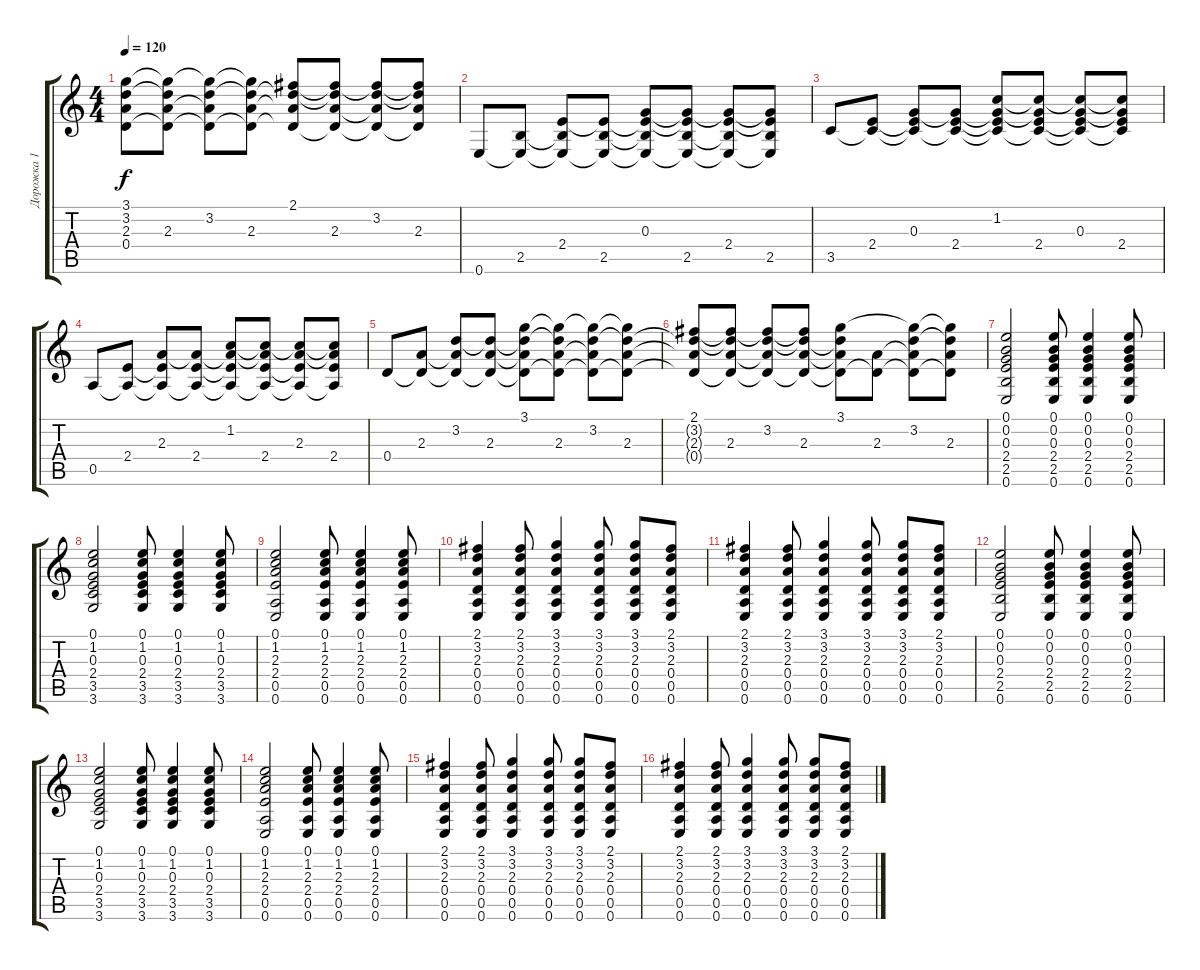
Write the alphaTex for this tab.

\track ("Дорожка 1" "Дорожка 1") {instrument acousticguitarsteel}
\staff {score tabs}
\tuning (E4 B3 G3 D3 A2 E2) {hide}
\ts (4 4)
\tempo 120
\clef g2
\ks c
(3.1 3.2{t} 2.3{t} 0.4{t}).8{dy f} (3.1{t} 3.2{t} 2.3 0.4{t}).8 (3.1{t} 3.2 2.3{t} 0.4{t}).8 (3.1{t} 3.2{t} 2.3 0.4{t}).8 (2.1 3.2{t} 2.3{t} 0.4{t}).8 (2.1{t} 3.2{t} 2.3 0.4{t}).8 (2.1{t} 3.2 2.3{t} 0.4{t}).8 (2.1{t} 3.2{t} 2.3 0.4{t}).8 |
0.6.8 (2.5 0.6{t}).8 (2.4 2.5{t} 0.6{t}).8 (2.4{t} 2.5 0.6{t}).8 (0.3 2.4{t} 2.5{t} 0.6{t}).8 (0.3{t} 2.4{t} 2.5 0.6{t}).8 (0.3{t} 2.4 2.5{t} 0.6{t}).8 (0.3{t} 2.4{t} 2.5 0.6{t}).8 |
3.5.8 (2.4 3.5{t}).8 (0.3 2.4{t} 3.5{t}).8 (0.3{t} 2.4 3.5{t}).8 (1.2 0.3{t} 2.4{t} 3.5{t}).8 (1.2{t} 0.3{t} 2.4 3.5{t}).8 (1.2{t} 0.3 2.4{t} 3.5{t}).8 (1.2{t} 0.3{t} 2.4 3.5{t}).8 |
0.5.8 (2.4 0.5{t}).8 (2.3 2.4{t} 0.5{t}).8 (2.3{t} 2.4 0.5{t}).8 (1.2 2.3{t} 2.4{t} 0.5{t}).8 (1.2{t} 2.3{t} 2.4 0.5{t}).8 (1.2{t} 2.3 2.4{t} 0.5{t}).8 (1.2{t} 2.3{t} 2.4 0.5{t}).8 |
0.4.8 (2.3 0.4{t}).8 (3.2 2.3{t} 0.4{t}).8 (3.2{t} 2.3 0.4{t}).8 (3.1 3.2{t} 2.3{t} 0.4{t}).8 (3.1{t} 3.2{t} 2.3 0.4{t}).8 (3.1{t} 3.2 2.3{t} 0.4{t}).8 (3.1{t} 3.2{t} 2.3 0.4{t}).8 |
(2.1 3.2{t} 2.3{t} 0.4{t}).8 (2.1{t} 3.2{t} 2.3 0.4{t}).8 (2.1{t} 3.2 2.3{t} 0.4{t}).8 (2.1{t} 3.2{t} 2.3 0.4{t}).8 (3.1 3.2{t} 2.3{t} 0.4{t}).8 (2.3 0.4{t}).8 (3.1{t} 3.2 2.3{t} 0.4{t}).8 (3.1{t} 3.2{t} 2.3 0.4{t}).8 |
(0.1 0.2 0.3 2.4 2.5 0.6).2 (0.1 0.2 0.3 2.4 2.5 0.6).8 (0.1 0.2 0.3 2.4 2.5 0.6).4 (0.1 0.2 0.3 2.4 2.5 0.6).8 |
(0.1 1.2 0.3 2.4 3.5 3.6).2 (0.1 1.2 0.3 2.4 3.5 3.6).8 (0.1 1.2 0.3 2.4 3.5 3.6).4 (0.1 1.2 0.3 2.4 3.5 3.6).8 |
(0.1 1.2 2.3 2.4 0.5 0.6).2 (0.1 1.2 2.3 2.4 0.5 0.6).8 (0.1 1.2 2.3 2.4 0.5 0.6).4 (0.1 1.2 2.3 2.4 0.5 0.6).8 |
(2.1 3.2 2.3 0.4 0.5 0.6).4 (2.1 3.2 2.3 0.4 0.5 0.6).8 (3.1 3.2 2.3 0.4 0.5 0.6).4 (3.1 3.2 2.3 0.4 0.5 0.6).8 (3.1 3.2 2.3 0.4 0.5 0.6).8 (2.1 3.2 2.3 0.4 0.5 0.6).8 |
(2.1 3.2 2.3 0.4 0.5 0.6).4 (2.1 3.2 2.3 0.4 0.5 0.6).8 (3.1 3.2 2.3 0.4 0.5 0.6).4 (3.1 3.2 2.3 0.4 0.5 0.6).8 (3.1 3.2 2.3 0.4 0.5 0.6).8 (2.1 3.2 2.3 0.4 0.5 0.6).8 |
(0.1 0.2 0.3 2.4 2.5 0.6).2 (0.1 0.2 0.3 2.4 2.5 0.6).8 (0.1 0.2 0.3 2.4 2.5 0.6).4 (0.1 0.2 0.3 2.4 2.5 0.6).8 |
(0.1 1.2 0.3 2.4 3.5 3.6).2 (0.1 1.2 0.3 2.4 3.5 3.6).8 (0.1 1.2 0.3 2.4 3.5 3.6).4 (0.1 1.2 0.3 2.4 3.5 3.6).8 |
(0.1 1.2 2.3 2.4 0.5 0.6).2 (0.1 1.2 2.3 2.4 0.5 0.6).8 (0.1 1.2 2.3 2.4 0.5 0.6).4 (0.1 1.2 2.3 2.4 0.5 0.6).8 |
(2.1 3.2 2.3 0.4 0.5 0.6).4 (2.1 3.2 2.3 0.4 0.5 0.6).8 (3.1 3.2 2.3 0.4 0.5 0.6).4 (3.1 3.2 2.3 0.4 0.5 0.6).8 (3.1 3.2 2.3 0.4 0.5 0.6).8 (2.1 3.2 2.3 0.4 0.5 0.6).8 |
(2.1 3.2 2.3 0.4 0.5 0.6).4 (2.1 3.2 2.3 0.4 0.5 0.6).8 (3.1 3.2 2.3 0.4 0.5 0.6).4 (3.1 3.2 2.3 0.4 0.5 0.6).8 (3.1 3.2 2.3 0.4 0.5 0.6).8 (2.1 3.2 2.3 0.4 0.5 0.6).8
